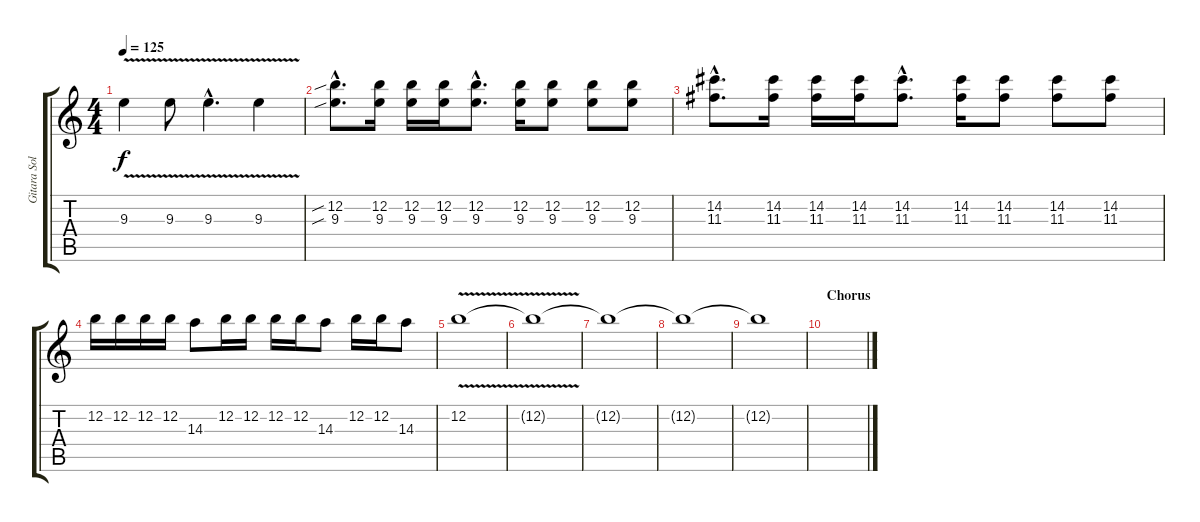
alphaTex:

\track ("Gitara Solowa" "Gitara Sol") {instrument overdrivenguitar}
\staff {score tabs}
\tuning (E4 B3 G3 D3 A2 E2) {hide}
\ts (4 4)
\tempo 125
\clef g2
\ks c
9.3{v}.4{dy f} 9.3{v}.8 9.3{v hac}.4{d} 9.3{v}.4 |
(12.2{sib hac} 9.3{sib hac}).8{d} (12.2 9.3).16 (12.2 9.3).16 (12.2 9.3).16 (12.2{hac} 9.3{hac}).8{d} (12.2 9.3).16 (12.2 9.3).8 (12.2 9.3).8 (12.2 9.3).8 |
(14.2{hac} 11.3{hac}).8{d} (14.2 11.3).16 (14.2 11.3).16 (14.2 11.3).16 (14.2{hac} 11.3{hac}).8{d} (14.2 11.3).16 (14.2 11.3).8 (14.2 11.3).8 (14.2 11.3).8 |
12.2.16 12.2.16 12.2.16 12.2.16 14.3.8 12.2.16 12.2.16 12.2.16 12.2.16 14.3.8 12.2.16 12.2.16 14.3.8 |
12.2{v}.1 |
12.2{t}.1 |
12.2{t}.1 |
12.2{t}.1 |
12.2{t}.1 |
\section ("" "Chorus")
